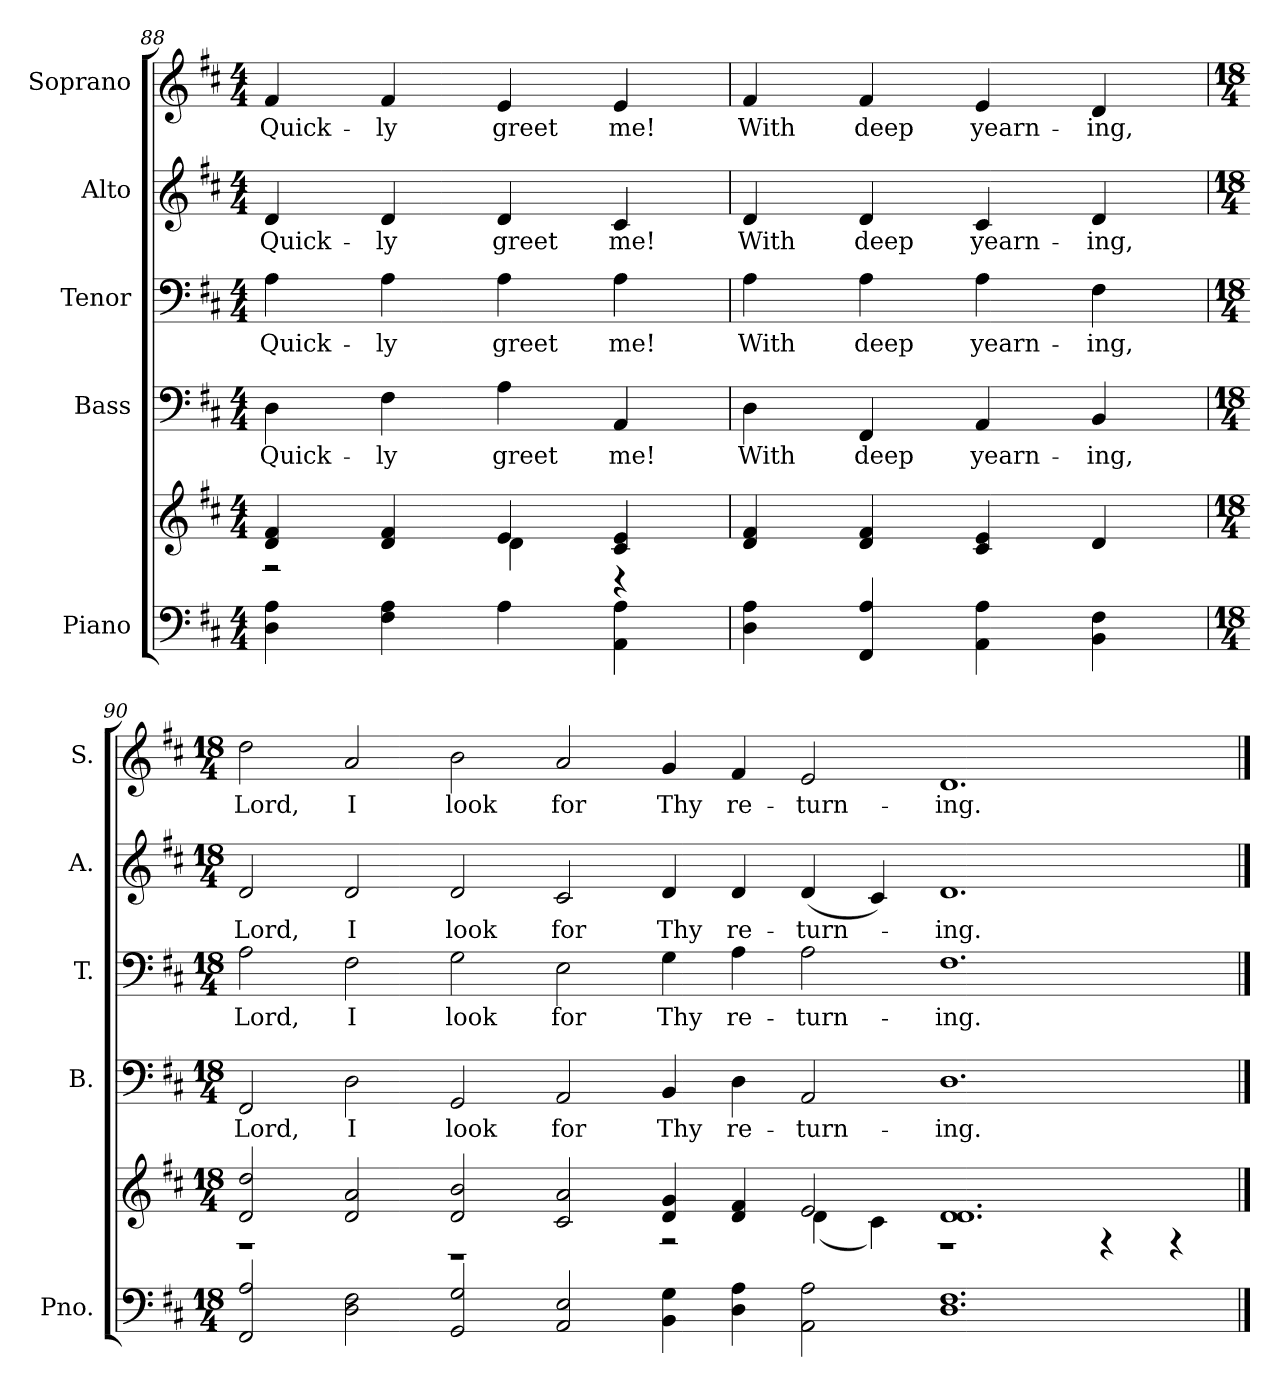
**kern	**kern	**kern	**text	**kern	**text	**kern	**text	**kern	**text
*part5	*part5	*part4	*part4	*part3	*part3	*part2	*part2	*part1	*part1
*staff6	*staff5	*staff4	*staff4	*staff3	*staff3	*staff2	*staff2	*staff1	*staff1
*I"Piano	*	*I"Bass	*	*I"Tenor	*	*I"Alto	*	*I"Soprano	*
*I'Pno.	*	*I'B.	*	*I'T.	*	*I'A.	*	*I'S.	*
!!LO:PB:g=z
*clefF4	*clefG2	*clefF4	*	*clefF4	*	*clefG2	*	*clefG2	*
*k[f#c#]	*k[f#c#]	*k[f#c#]	*	*k[f#c#]	*	*k[f#c#]	*	*k[f#c#]	*
*D:	*D:	*D:	*	*D:	*	*D:	*	*D:	*
*M4/4	*M4/4	*M4/4	*	*M4/4	*	*M4/4	*	*M4/4	*
=88	=88	=88	=88	=88	=88	=88	=88	=88	=88
*	*^	*	*	*	*	*	*	*	*
!	!	!	!	!LO:LY:b:color=#000000	!	!	!	!	!	!
!	!	!	!	!	!	!LO:LY:b:color=#000000	!	!	!	!
!	!	!	!	!	!	!	!	!LO:LY:b:color=#000000	!	!
!	!	!	!	!	!	!	!	!	!	!LO:LY:b:color=#000000
4Di\ 4Ai	4di/ 4f#i	2r	4Di\	Quick-	4Ai\	Quick-	4di/	Quick-	4f#i/	Quick-
!	!	!	!	!LO:LY:b:color=#000000	!	!	!	!	!	!
!	!	!	!	!	!	!LO:LY:b:color=#000000	!	!	!	!
!	!	!	!	!	!	!	!	!LO:LY:b:color=#000000	!	!
!	!	!	!	!	!	!	!	!	!	!LO:LY:b:color=#000000
4F#i\ 4Ai	4di/ 4f#i	.	4F#i\	-ly	4Ai\	-ly	4di/	-ly	4f#i/	-ly
!	!	!	!	!LO:LY:b:color=#000000	!	!	!	!	!	!
!	!	!	!	!	!	!LO:LY:b:color=#000000	!	!	!	!
!	!	!	!	!	!	!	!	!LO:LY:b:color=#000000	!	!
!	!	!	!	!	!	!	!	!	!	!LO:LY:b:color=#000000
4Ai\	4ei/	4di\	4Ai\	greet	4Ai\	greet	4di/	greet	4ei/	greet
!	!	!	!	!LO:LY:b:color=#000000	!	!	!	!	!	!
!	!	!	!	!	!	!LO:LY:b:color=#000000	!	!	!	!
!	!	!	!	!	!	!	!	!LO:LY:b:color=#000000	!	!
!	!	!	!	!	!	!	!	!	!	!LO:LY:b:color=#000000
4AAi\ 4Ai	4c#i/ 4ei	4r	4AAi/	me!	4Ai\	me!	4c#i/	me!	4ei/	me!
*	*v	*v	*	*	*	*	*	*	*	*
=89	=89	=89	=89	=89	=89	=89	=89	=89	=89
*	*^	*	*	*	*	*	*	*	*
!	!	!	!	!LO:LY:b:color=#000000	!	!	!	!	!	!
*	*v	*v	*	*	*	*	*	*	*	*
*	*^	*	*	*	*	*	*	*	*
!	!	!	!	!	!	!LO:LY:b:color=#000000	!	!	!	!
*	*v	*v	*	*	*	*	*	*	*	*
*	*^	*	*	*	*	*	*	*	*
!	!	!	!	!	!	!	!	!LO:LY:b:color=#000000	!	!
*	*v	*v	*	*	*	*	*	*	*	*
*	*^	*	*	*	*	*	*	*	*
!	!	!	!	!	!	!	!	!	!	!LO:LY:b:color=#000000
*	*v	*v	*	*	*	*	*	*	*	*
4Di\ 4Ai	4di/ 4f#i	4Di\	With	4Ai\	With	4di/	With	4f#i/	With
!	!	!	!LO:LY:b:color=#000000	!	!	!	!	!	!
!	!	!	!	!	!LO:LY:b:color=#000000	!	!	!	!
!	!	!	!	!	!	!	!LO:LY:b:color=#000000	!	!
!	!	!	!	!	!	!	!	!	!LO:LY:b:color=#000000
4FF#i/ 4Ai	4di/ 4f#i	4FF#i/	deep	4Ai\	deep	4di/	deep	4f#i/	deep
!	!	!	!LO:LY:b:color=#000000	!	!	!	!	!	!
!	!	!	!	!	!LO:LY:b:color=#000000	!	!	!	!
!	!	!	!	!	!	!	!LO:LY:b:color=#000000	!	!
*	*	*	*	*	*	*	*	*MM160	*
!	!	!	!	!	!	!	!	!	!LO:LY:b:color=#000000
4AAi\ 4Ai	4c#i/ 4ei	4AAi/	yearn-	4Ai\	yearn-	4c#i/	yearn-	4ei/	yearn-
!	!	!	!LO:LY:b:color=#000000	!	!	!	!	!	!
!	!	!	!	!	!LO:LY:b:color=#000000	!	!	!	!
!	!	!	!	!	!	!	!LO:LY:b:color=#000000	!	!
!	!	!	!	!	!	!	!	!	!LO:LY:b:color=#000000
4BBi\ 4F#i	4di/	4BBi/	-ing,	4F#i\	-ing,	4di/	-ing,	4di/	-ing,
!!LO:LB:g=z
=90	=90	=90	=90	=90	=90	=90	=90	=90	=90
*M18/4	*M18/4	*M18/4	*	*M18/4	*	*M18/4	*	*M18/4	*
*	*^	*	*	*	*	*	*	*	*
!	!	!	!	!LO:LY:b:color=#000000	!	!	!	!	!	!
!	!	!	!	!	!	!LO:LY:b:color=#000000	!	!	!	!
!	!	!	!	!	!	!	!	!LO:LY:b:color=#000000	!	!
!	!	!	!	!	!	!	!	!	!	!LO:LY:b:color=#000000
2FF#i/ 2Ai	2di/ 2ddi	1r	2FF#i/	Lord,	2Ai\	Lord,	2di/	Lord,	2ddi\	Lord,
!	!	!	!	!LO:LY:b:color=#000000	!	!	!	!	!	!
!	!	!	!	!	!	!LO:LY:b:color=#000000	!	!	!	!
!	!	!	!	!	!	!	!	!LO:LY:b:color=#000000	!	!
!	!	!	!	!	!	!	!	!	!	!LO:LY:b:color=#000000
2Di\ 2F#i	2di/ 2ai	.	2Di\	I	2F#i\	I	2di/	I	2ai/	I
!	!	!	!	!LO:LY:b:color=#000000	!	!	!	!	!	!
!	!	!	!	!	!	!LO:LY:b:color=#000000	!	!	!	!
!	!	!	!	!	!	!	!	!LO:LY:b:color=#000000	!	!
!	!	!	!	!	!	!	!	!	!	!LO:LY:b:color=#000000
2GGi/ 2Gi	2di/ 2bi	1r	2GGi/	look	2Gi\	look	2di/	look	2bi\	look
!	!	!	!	!LO:LY:b:color=#000000	!	!	!	!	!	!
!	!	!	!	!	!	!LO:LY:b:color=#000000	!	!	!	!
!	!	!	!	!	!	!	!	!LO:LY:b:color=#000000	!	!
*	*	*	*	*	*	*	*	*	*MM150	*
!	!	!	!	!	!	!	!	!	!	!LO:LY:b:color=#000000
2AAi/ 2Ei	2c#i/ 2ai	.	2AAi/	for	2Ei\	for	2c#i/	for	2ai/	for
!	!	!	!	!LO:LY:b:color=#000000	!	!	!	!	!	!
!	!	!	!	!	!	!LO:LY:b:color=#000000	!	!	!	!
!	!	!	!	!	!	!	!	!LO:LY:b:color=#000000	!	!
!	!	!	!	!	!	!	!	!	!	!LO:LY:b:color=#000000
4BBi\ 4Gi	4di/ 4gi	2r	4BBi/	Thy	4Gi\	Thy	4di/	Thy	4gi/	Thy
!	!	!	!	!LO:LY:b:color=#000000	!	!	!	!	!	!
!	!	!	!	!	!	!LO:LY:b:color=#000000	!	!	!	!
!	!	!	!	!	!	!	!	!LO:LY:b:color=#000000	!	!
!	!	!	!	!	!	!	!	!	!	!LO:LY:b:color=#000000
4Di\ 4Ai	4di/ 4f#i	.	4Di\	re-	4Ai\	re-	4di/	re-	4f#i/	re-
!	!	!	!	!LO:LY:b:color=#000000	!	!	!	!	!	!
!	!	!	!	!	!	!LO:LY:b:color=#000000	!	!	!	!
!	!	!	!	!	!	!	!	!LO:LY:b:color=#000000	!	!
!	!	!	!	!	!	!	!	!	!	!LO:LY:b:color=#000000
2AAi\ 2Ai	2ei/	(4di\	2AAi/	-turn-	2Ai\	-turn-	(4di/	-turn-	2ei/	-turn-
.	.	4c#i\)	.	.	.	.	4c#i/)	.	.	.
!	!	!	!	!LO:LY:b:color=#000000	!	!	!	!	!	!
!	!	!	!	!	!	!LO:LY:b:color=#000000	!	!	!	!
!	!	!	!	!	!	!	!	!LO:LY:b:color=#000000	!	!
!	!	!	!	!	!	!	!	!	!	!LO:LY:b:color=#000000
1.Di 1.F#i	1.di 1.di	1r	1.Di	-ing.	1.F#i	-ing.	1.di	-ing.	1.di	-ing.
.	.	4r	.	.	.	.	.	.	.	.
.	.	4r	.	.	.	.	.	.	.	.
*	*v	*v	*	*	*	*	*	*	*	*
==	==	==	==	==	==	==	==	==	==
*-	*-	*-	*-	*-	*-	*-	*-	*-	*-
